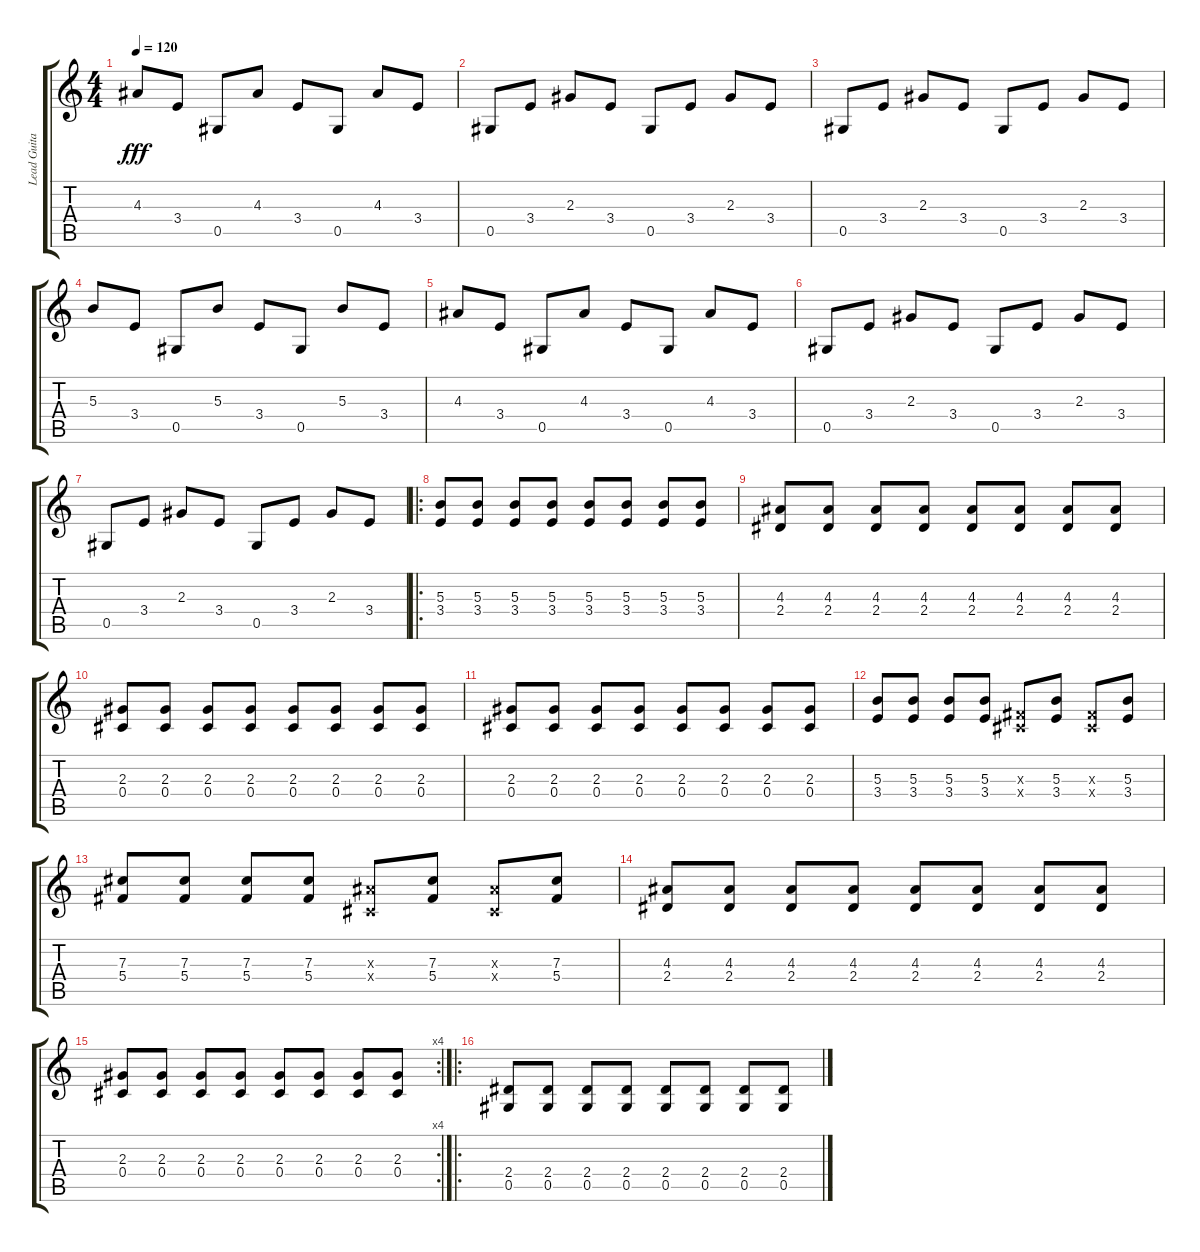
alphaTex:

\track ("Lead Guitar" "Lead Guita") {instrument distortionguitar}
\staff {score tabs}
\tuning (Eb4 Bb3 Gb3 Db3 Ab2 Db2) {hide}
\ts (4 4)
\tempo 120
\clef g2
\ks c
4.3.8{dy fff} 3.4.8 0.5.8 4.3.8 3.4.8 0.5.8 4.3.8 3.4.8 |
0.5.8 3.4.8 2.3.8 3.4.8 0.5.8 3.4.8 2.3.8 3.4.8 |
0.5.8 3.4.8 2.3.8 3.4.8 0.5.8 3.4.8 2.3.8 3.4.8 |
5.3.8{instrument acousticguitarsteel} 3.4.8 0.5.8 5.3.8 3.4.8 0.5.8 5.3.8 3.4.8 |
4.3.8 3.4.8 0.5.8 4.3.8 3.4.8 0.5.8 4.3.8 3.4.8 |
0.5.8 3.4.8 2.3.8 3.4.8 0.5.8 3.4.8 2.3.8 3.4.8 |
0.5.8 3.4.8 2.3.8 3.4.8 0.5.8 3.4.8 2.3.8 3.4.8 |
\ro
(5.3 3.4).8{instrument distortionguitar} (5.3 3.4).8 (5.3 3.4).8 (5.3 3.4).8 (5.3 3.4).8 (5.3 3.4).8 (5.3 3.4).8 (5.3 3.4).8 |
(4.3 2.4).8 (4.3 2.4).8 (4.3 2.4).8 (4.3 2.4).8 (4.3 2.4).8 (4.3 2.4).8 (4.3 2.4).8 (4.3 2.4).8 |
(2.3 0.4).8 (2.3 0.4).8 (2.3 0.4).8 (2.3 0.4).8 (2.3 0.4).8 (2.3 0.4).8 (2.3 0.4).8 (2.3 0.4).8 |
(2.3 0.4).8 (2.3 0.4).8 (2.3 0.4).8 (2.3 0.4).8 (2.3 0.4).8 (2.3 0.4).8 (2.3 0.4).8 (2.3 0.4).8 |
(5.3 3.4).8 (5.3 3.4).8 (5.3 3.4).8 (5.3 3.4).8 (0.3{x} 0.4{x}).8 (5.3 3.4).8 (0.3{x} 0.4{x}).8 (5.3 3.4).8 |
(7.3 5.4).8 (7.3 5.4).8 (7.3 5.4).8 (7.3 5.4).8 (4.3{x} 0.4{x}).8 (7.3 5.4).8 (4.3{x} 0.4{x}).8 (7.3 5.4).8 |
(4.3 2.4).8 (4.3 2.4).8 (4.3 2.4).8 (4.3 2.4).8 (4.3 2.4).8 (4.3 2.4).8 (4.3 2.4).8 (4.3 2.4).8 |
\rc 4
(2.3 0.4).8 (2.3 0.4).8 (2.3 0.4).8 (2.3 0.4).8 (2.3 0.4).8 (2.3 0.4).8 (2.3 0.4).8 (2.3 0.4).8 |
\ro
(2.4 0.5).8{instrument distortionguitar} (2.4 0.5).8 (2.4 0.5).8 (2.4 0.5).8 (2.4 0.5).8 (2.4 0.5).8 (2.4 0.5).8 (2.4 0.5).8
